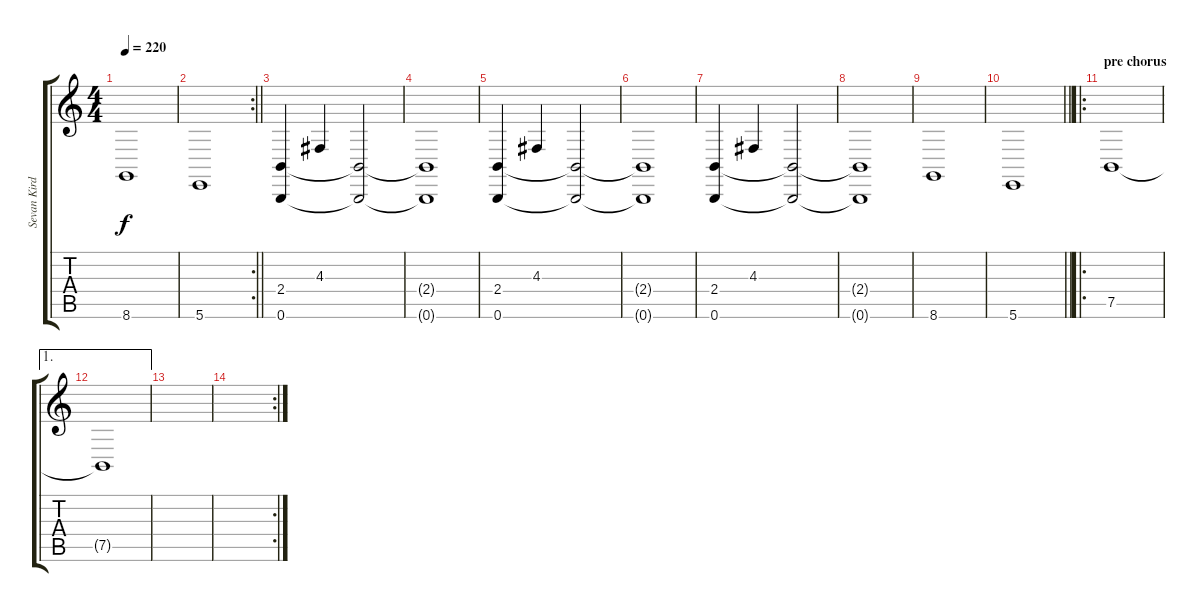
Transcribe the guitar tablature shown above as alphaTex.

\track ("Sevan Kirder" "Sevan Kird") {instrument bagpipe}
\staff {score tabs}
\tuning (B3 Gb3 D3 A2 E2 B1) {hide}
\ts (4 4)
\tempo 220
\clef g2
\ks c
8.6.1{dy f} |
\rc 2
\barLineRight lightlight
5.6.1 |
\section ("" "")
(2.4 0.6).4 4.3.4 (2.4{t} 0.6{t}).2 |
(2.4{t} 0.6{t}).1 |
(2.4 0.6).4 4.3.4 (2.4{t} 0.6{t}).2 |
(2.4{t} 0.6{t}).1 |
(2.4 0.6).4 4.3.4 (2.4{t} 0.6{t}).2 |
(2.4{t} 0.6{t}).1 |
8.6.1 |
\barLineRight lightlight
5.6.1 |
\ro
\section ("" "pre chorus")
7.5.1{volume 0} |
\ae 1
7.5{t}.1 |
|
\rc 2
